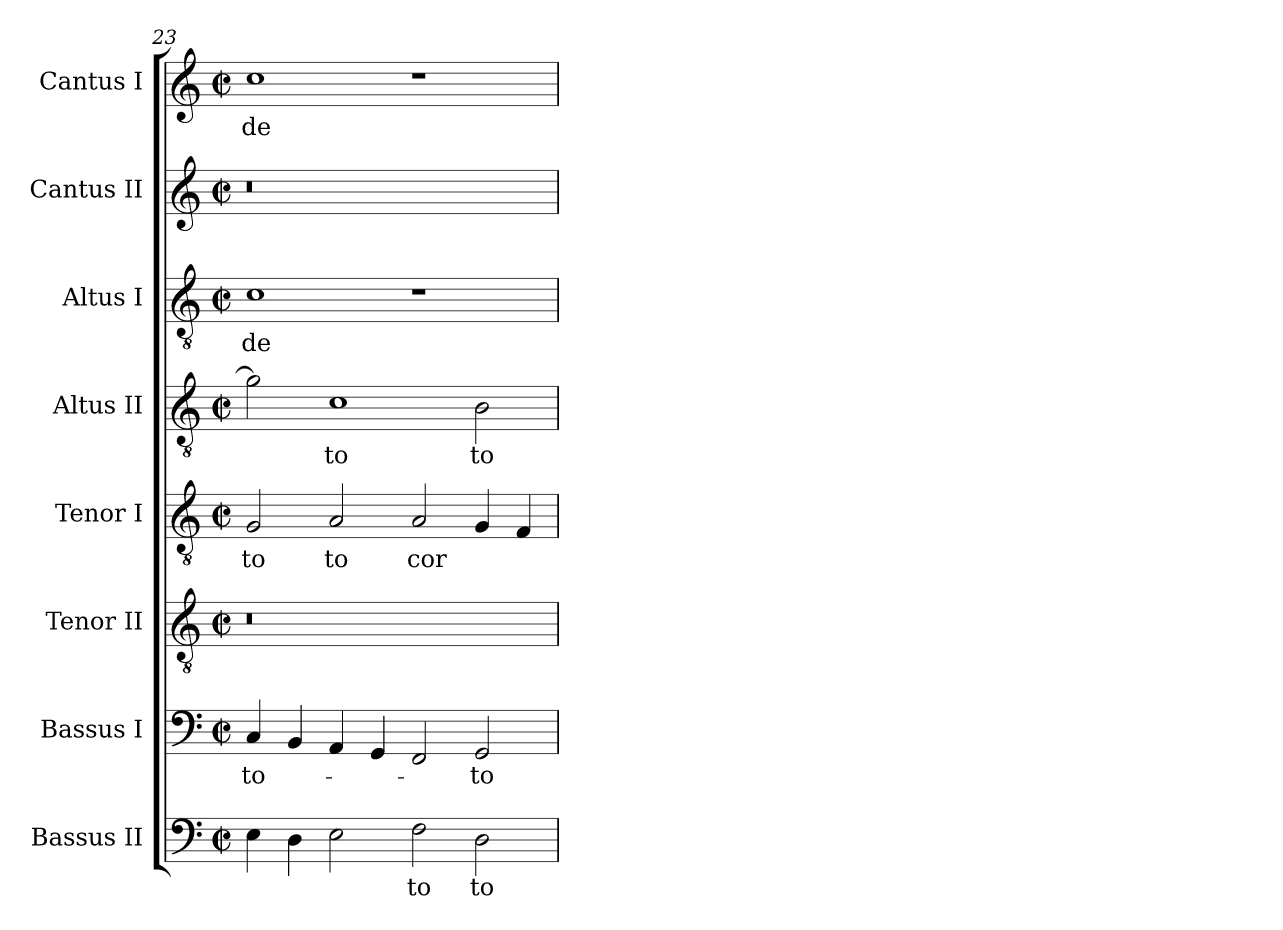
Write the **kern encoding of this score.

**kern	**text	**kern	**text	**kern	**kern	**text	**kern	**text	**kern	**text	**kern	**kern	**text
*part8	*part8	*part7	*part7	*part6	*part5	*part5	*part4	*part4	*part3	*part3	*part2	*part1	*part1
*staff8	*staff8	*staff7	*staff7	*staff6	*staff5	*staff5	*staff4	*staff4	*staff3	*staff3	*staff2	*staff1	*staff1
*I"Bassus II	*	*I"Bassus I	*	*I"Tenor II	*I"Tenor I	*	*I"Altus II	*	*I"Altus I	*	*I"Cantus II	*I"Cantus I	*
!!LO:PB:g=z
*clefF4	*	*clefF4	*	*clefGv2	*clefGv2	*	*clefGv2	*	*clefGv2	*	*clefG2	*clefG2	*
*M2/2	*	*M2/2	*	*M2/2	*M2/2	*	*M2/2	*	*M2/2	*	*M2/2	*M2/2	*
*met(c|)	*	*met(c|)	*	*met(c|)	*met(c|)	*	*met(c|)	*	*met(c|)	*	*met(c|)	*met(c|)	*
=23	=23	=23	=23	=23	=23	=23	=23	=23	=23	=23	=23	=23	=23
!	!	!	!LO:LY:b:cj	!	!	!LO:LY:b:cj	!	!	!	!LO:LY:b:cj	!	!	!LO:LY:b:cj
4E\	.	4C/	to-	0r	2G/	to	2g\]	.	1c	-de	0r	1cc	-de
4D\	.	4BB/	.	.	.	.	.	.	.	.	.	.	.
!	!	!	!	!	!	!LO:LY:b:cj	!	!LO:LY:b:cj	!	!	!	!	!
2E\	.	4AA/	.	.	2A/	to	1c	to	.	.	.	.	.
.	.	4GG/	.	.	.	.	.	.	.	.	.	.	.
!	!LO:LY:b:cj	!	!	!	!	!LO:LY:b	!	!	!	!	!	!	!
2F\	to	2FF/	.	.	2A/	cor	.	.	1r	.	.	1r	.
!	!LO:LY:b:cj	!	!LO:LY:b:cj	!	!	!	!	!LO:LY:b:cj	!	!	!	!	!
2D\	to	2GG/	-to	.	4G/	.	2B\	to	.	.	.	.	.
.	.	.	.	.	4F/	.	.	.	.	.	.	.	.
=	=	=	=	=	=	=	=	=	=	=	=	=	=
*-	*-	*-	*-	*-	*-	*-	*-	*-	*-	*-	*-	*-	*-
